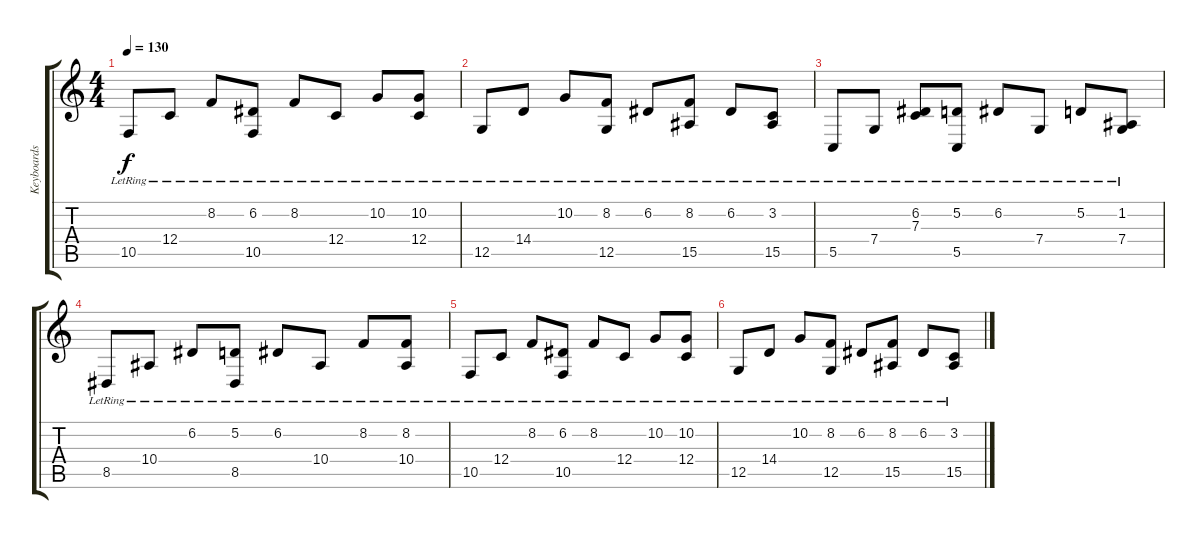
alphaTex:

\track ("Keyboards" "Keyboards") {instrument stringensemble1}
\staff {score tabs}
\tuning (D4 A3 F3 C3 G2 C2) {hide}
\ts (4 4)
\tempo 130
\clef g2
\ks c
10.5{lr}.8{dy f} 12.4{lr}.8 8.2{lr}.8 (6.2{lr} 10.5{lr}).8 8.2{lr}.8 12.4{lr}.8 10.2{lr}.8 (10.2{lr} 12.4{lr}).8 |
12.5{lr}.8 14.4{lr}.8 10.2{lr}.8 (8.2{lr} 12.5{lr}).8 6.2{lr}.8 (8.2{lr} 15.5{lr}).8 6.2{lr}.8 (3.2{lr} 15.5{lr}).8 |
5.5{lr}.8{volume 0} 7.4{lr}.8 (6.2{lr} 7.3{lr}).8 (5.2{lr} 5.5{lr}).8 6.2{lr}.8 7.4{lr}.8 5.2{lr}.8 (1.2{lr} 7.4{lr}).8 |
8.5{lr}.8 10.4{lr}.8 6.2{lr}.8 (5.2{lr} 8.5{lr}).8 6.2{lr}.8 10.4{lr}.8 8.2{lr}.8 (8.2{lr} 10.4{lr}).8 |
10.5{lr}.8 12.4{lr}.8 8.2{lr}.8 (6.2{lr} 10.5{lr}).8 8.2{lr}.8 12.4{lr}.8 10.2{lr}.8 (10.2{lr} 12.4{lr}).8 |
12.5{lr}.8 14.4{lr}.8 10.2{lr}.8 (8.2{lr} 12.5{lr}).8 6.2{lr}.8 (8.2{lr} 15.5{lr}).8 6.2{lr}.8 (3.2{lr} 15.5{lr}).8
